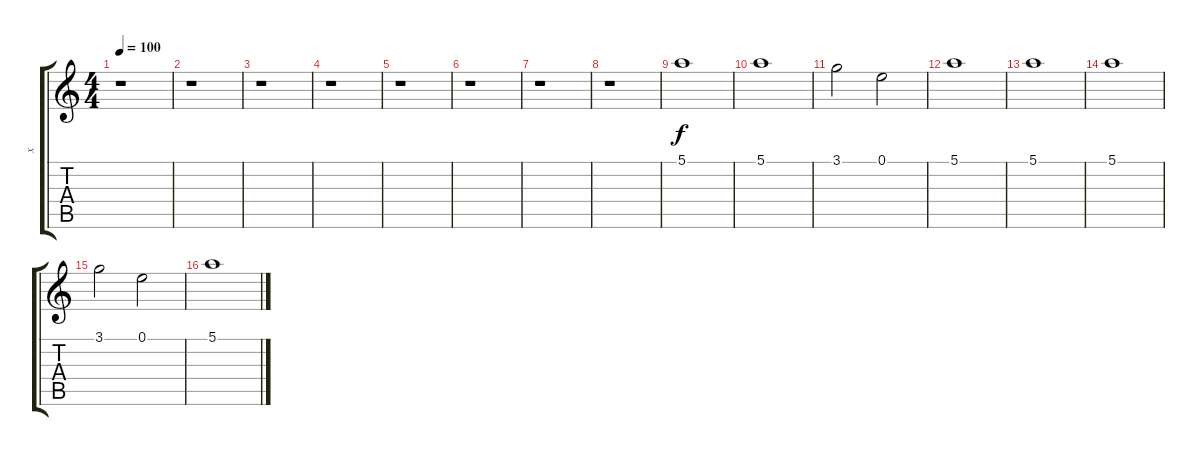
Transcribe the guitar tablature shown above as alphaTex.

\track ("x" "x") {instrument acousticguitarnylon}
\staff {score tabs}
\tuning (E4 B3 G3 D3 A2 E2) {hide}
\ts (4 4)
\tempo 100
\clef g2
\ks c
r.1{dy f instrument acousticguitarnylon} |
r.1 |
r.1 |
r.1 |
r.1 |
r.1 |
r.1 |
r.1 |
5.1.1 |
5.1.1 |
3.1.2 0.1.2 |
5.1.1 |
5.1.1 |
5.1.1 |
3.1.2 0.1.2 |
5.1.1
